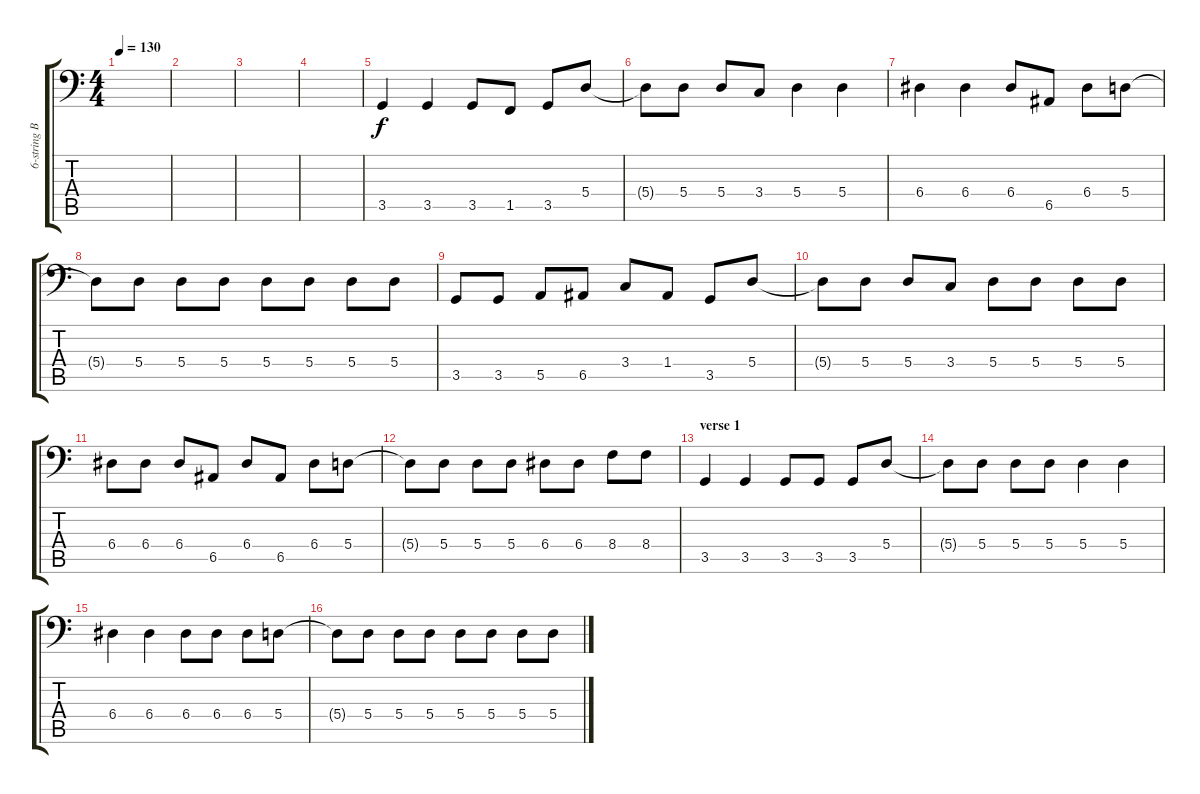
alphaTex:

\track ("6-string Bass" "6-string B") {instrument electricbassfinger}
\staff {score tabs}
\tuning (C3 G2 D2 A1 E1 B0) {hide}
\ts (4 4)
\tempo 130
\clef f4
\ks c
|
|
|
|
3.5.4 3.5.4 3.5.8 1.5.8 3.5.8 5.4.8 |
5.4{t}.8 5.4.8 5.4.8 3.4.8 5.4.4 5.4.4 |
6.4.4 6.4.4 6.4.8 6.5.8 6.4.8 5.4.8 |
5.4{t}.8 5.4.8 5.4.8 5.4.8 5.4.8 5.4.8 5.4.8 5.4.8 |
3.5.8 3.5.8 5.5.8 6.5.8 3.4.8 1.4.8 3.5.8 5.4.8 |
5.4{t}.8 5.4.8 5.4.8 3.4.8 5.4.8 5.4.8 5.4.8 5.4.8 |
6.4.8 6.4.8 6.4.8 6.5.8 6.4.8 6.5.8 6.4.8 5.4.8 |
5.4{t}.8 5.4.8 5.4.8 5.4.8 6.4.8 6.4.8 8.4.8 8.4.8 |
\section ("" "verse 1")
3.5.4 3.5.4 3.5.8 3.5.8 3.5.8 5.4.8 |
5.4{t}.8 5.4.8 5.4.8 5.4.8 5.4.4 5.4.4 |
6.4.4 6.4.4 6.4.8 6.4.8 6.4.8 5.4.8 |
5.4{t}.8 5.4.8 5.4.8 5.4.8 5.4.8 5.4.8 5.4.8 5.4.8
